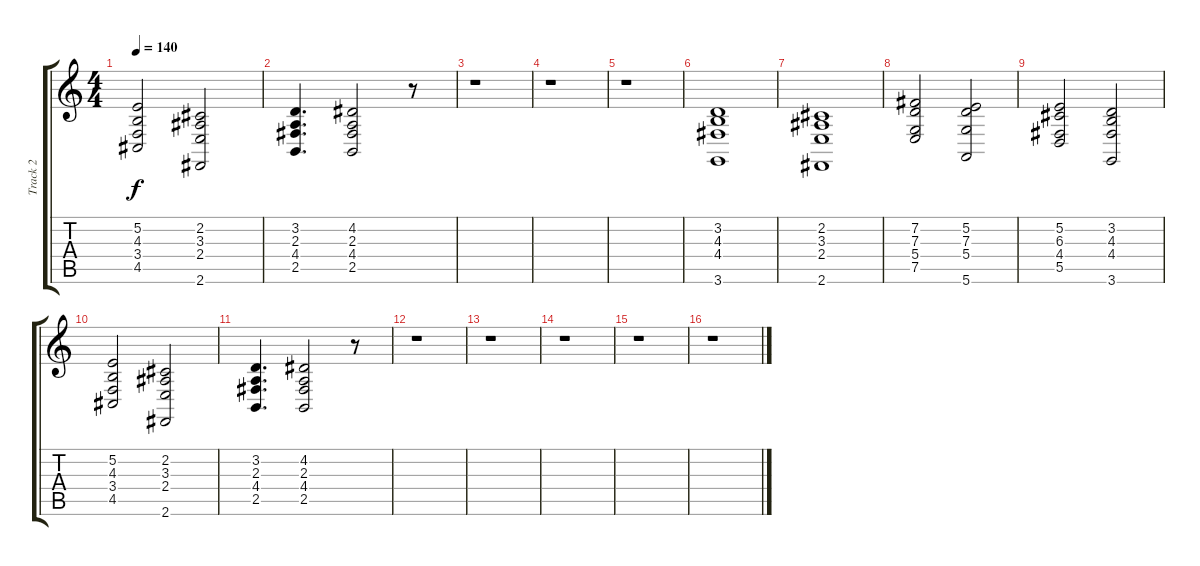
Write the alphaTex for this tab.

\track ("Track 2" "Track 2") {instrument electricpiano1}
\staff {score tabs}
\tuning (E4 B3 G3 D3 A2 E2) {hide}
\ts (4 4)
\tempo 140
\clef g2
\ks c
(5.2 4.3 3.4 4.5).2{dy f} (2.2 3.3 2.4 2.6).2 |
(3.2 2.3 4.4 2.5).4{d} (4.2 2.3 4.4 2.5).2 r.8 |
r.1 |
r.1 |
r.1 |
(3.2 4.3 4.4 3.6).1 |
(2.2 3.3 2.4 2.6).1 |
(7.2 7.3 5.4 7.5).2 (5.2 7.3 5.4 5.6).2 |
(5.2 6.3 4.4 5.5).2 (3.2 4.3 4.4 3.6).2 |
(5.2 4.3 3.4 4.5).2 (2.2 3.3 2.4 2.6).2 |
(3.2 2.3 4.4 2.5).4{d} (4.2 2.3 4.4 2.5).2 r.8 |
r.1 |
r.1 |
r.1 |
r.1 |
r.1
